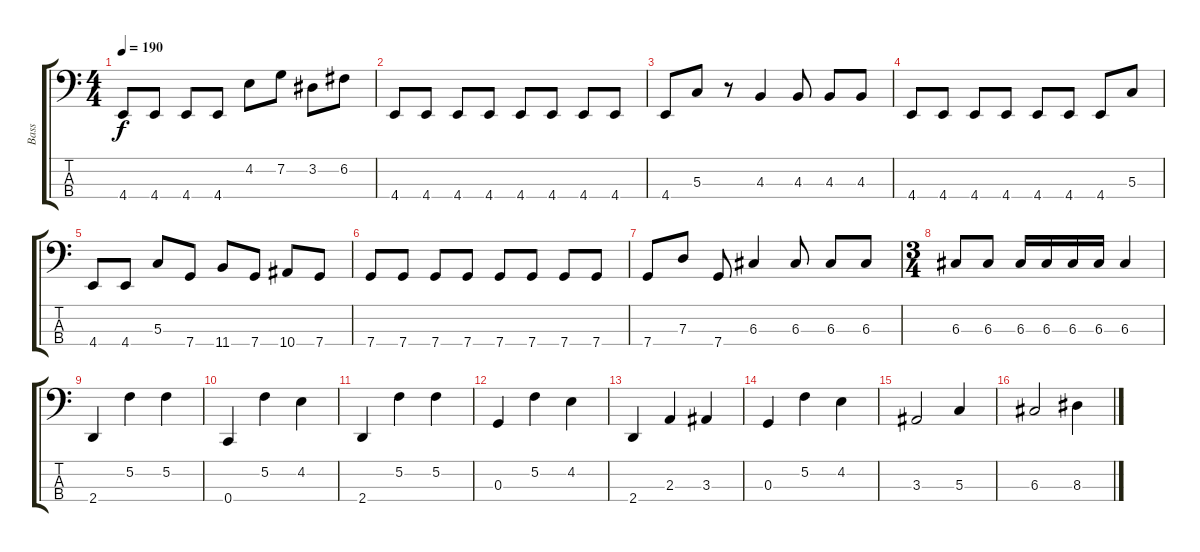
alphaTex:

\track ("Bass" "Bass") {instrument electricbasspick}
\staff {score tabs}
\tuning (F2 C2 G1 C1) {hide}
\ts (4 4)
\tempo 190
\clef f4
\ks c
4.4.8{dy f} 4.4.8 4.4.8 4.4.8 4.2.8 7.2.8 3.2.8 6.2.8 |
4.4.8 4.4.8 4.4.8 4.4.8 4.4.8 4.4.8 4.4.8 4.4.8 |
4.4.8 5.3.8 r.8 4.3.4 4.3.8 4.3.8 4.3.8 |
4.4.8 4.4.8 4.4.8 4.4.8 4.4.8 4.4.8 4.4.8 5.3.8 |
4.4.8 4.4.8 5.3.8 7.4.8 11.4.8 7.4.8 10.4.8 7.4.8 |
7.4.8 7.4.8 7.4.8 7.4.8 7.4.8 7.4.8 7.4.8 7.4.8 |
7.4.8 7.3.8 7.4.8 6.3.4 6.3.8 6.3.8 6.3.8 |
\ts (3 4)
6.3.8 6.3.8 6.3.16 6.3.16 6.3.16 6.3.16 6.3.4 |
2.4.4 5.2.4 5.2.4 |
0.4.4 5.2.4 4.2.4 |
2.4.4 5.2.4 5.2.4 |
0.3.4 5.2.4 4.2.4 |
2.4.4 2.3.4 3.3.4 |
0.3.4 5.2.4 4.2.4 |
3.3.2 5.3.4 |
6.3.2 8.3.4
